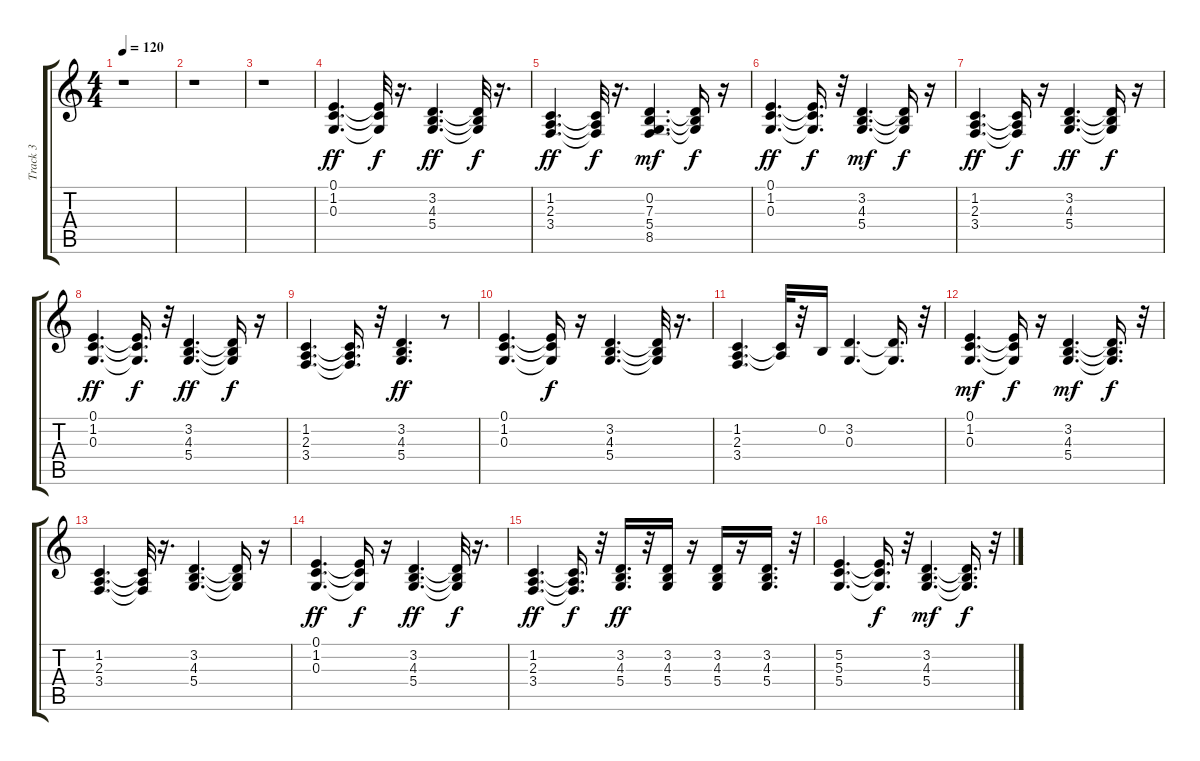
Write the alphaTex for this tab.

\track ("Track 3" "Track 3") {instrument stringensemble2}
\staff {score tabs}
\tuning (E4 B3 G3 D3 A2 E2) {hide}
\ts (4 4)
\tempo 120
\clef g2
\ks c
r.1{dy f} |
r.1 |
r.1 |
(0.1 1.2 0.3).4{d dy ff} (0.1{t} 1.2{t} 0.3{t}).32{dy f} r.16{d} (3.2 4.3 5.4).4{d dy ff} (3.2{t} 4.3{t} 5.4{t}).32{dy f} r.16{d} |
(1.2 2.3 3.4).4{d dy ff} (1.2{t} 2.3{t} 3.4{t}).32{dy f} r.16{d} (0.2 7.3 5.4 8.5).4{d dy mf} (0.2{t} 7.3{t} 5.4{t}).16{dy f} r.16 |
(0.1 1.2 0.3).4{d dy ff} (0.1{t} 1.2{t} 0.3{t}).16{d dy f} r.32 (3.2 4.3 5.4).4{d dy mf} (3.2{t} 4.3{t} 5.4{t}).16{dy f} r.16 |
(1.2 2.3 3.4).4{d dy ff} (1.2{t} 2.3{t} 3.4{t}).16{dy f} r.16 (3.2 4.3 5.4).4{d dy ff} (3.2{t} 4.3{t} 5.4{t}).16{dy f} r.16 |
(0.1 1.2 0.3).4{d dy ff} (0.1{t} 1.2{t} 0.3{t}).16{d dy f} r.32 (3.2 4.3 5.4).4{d dy ff} (3.2{t} 4.3{t} 5.4{t}).16{dy f} r.16 |
(1.2 2.3 3.4).4{d} (1.2{t} 2.3{t} 3.4{t}).16{d} r.32 (3.2 4.3 5.4).4{d dy ff} r.8 |
(0.1 1.2 0.3).4{d} (0.1{t} 1.2{t} 0.3{t}).16{dy f} r.16 (3.2 4.3 5.4).4{d} (3.2{t} 4.3{t} 5.4{t}).32 r.16{d} |
(1.2 2.3 3.4).4{d} (1.2{t} 2.3{t}).32 r.32 0.2.16 (3.2 0.3).4{d} (3.2{t} 0.3{t}).16{d} r.32 |
(0.1 1.2 0.3).4{d dy mf} (0.1{t} 1.2{t} 0.3{t}).16{dy f} r.16 (3.2 4.3 5.4).4{d dy mf} (3.2{t} 4.3{t} 5.4{t}).16{d dy f} r.32 |
(1.2 2.3 3.4).4{d} (1.2{t} 2.3{t} 3.4{t}).32 r.16{d} (3.2 4.3 5.4).4{d} (3.2{t} 4.3{t} 5.4{t}).16 r.16 |
(0.1 1.2 0.3).4{d dy ff} (0.1{t} 1.2{t} 0.3{t}).16{dy f} r.16 (3.2 4.3 5.4).4{d dy ff} (3.2{t} 4.3{t} 5.4{t}).32{dy f} r.16{d} |
(1.2 2.3 3.4).4{d dy ff} (1.2{t} 2.3{t} 3.4{t}).16{d dy f} r.32 (3.2 4.3 5.4).16{d dy ff} r.32 (3.2 4.3 5.4).16 r.16 (3.2 4.3 5.4).16 r.16 (3.2 4.3 5.4).16{d} r.32 |
(5.2 5.3 5.4).4{d} (5.2{t} 5.3{t} 5.4{t}).16{d dy f} r.32 (3.2 4.3 5.4).4{d dy mf} (3.2{t} 4.3{t} 5.4{t}).16{d dy f} r.32
